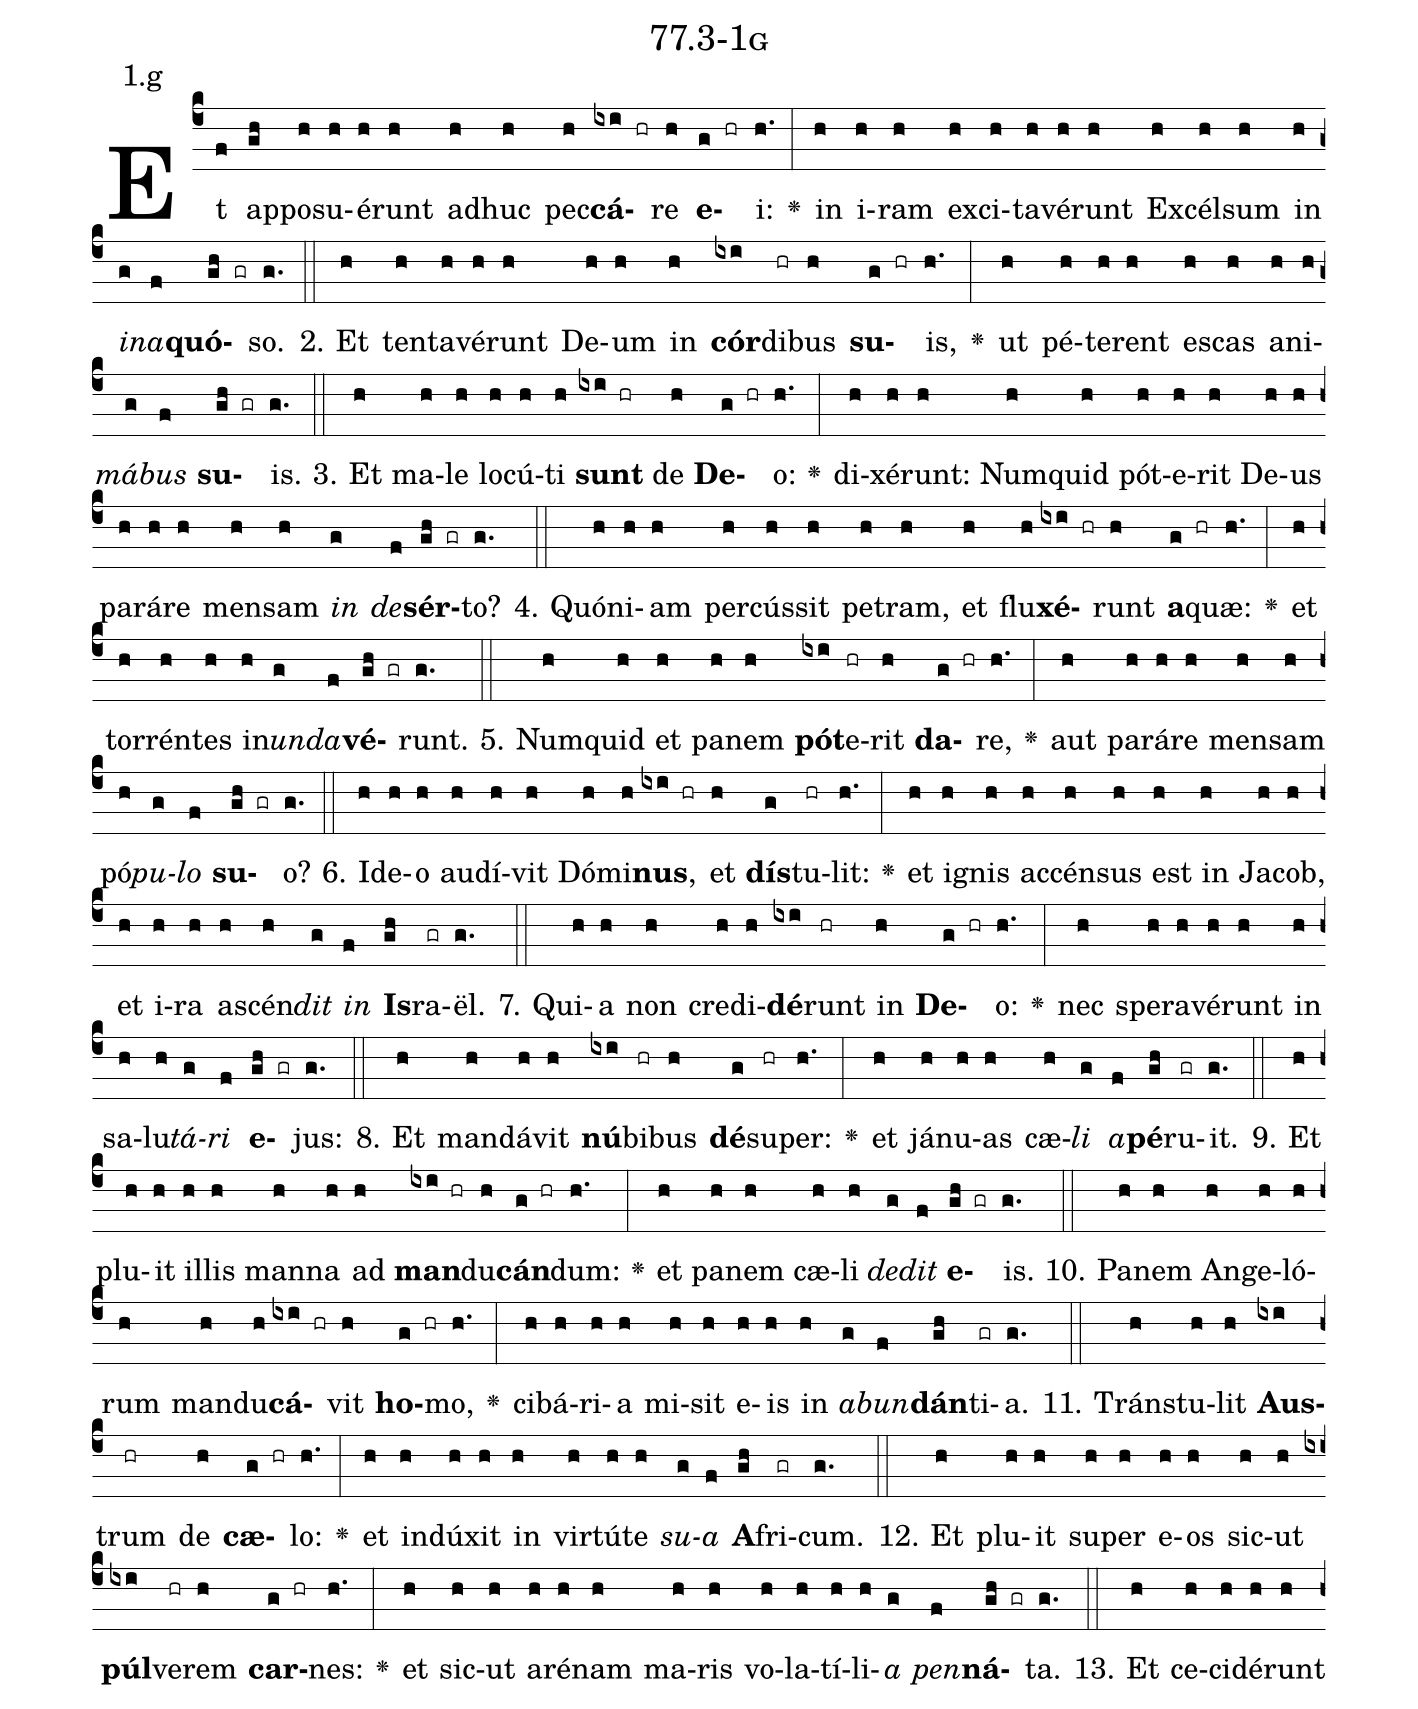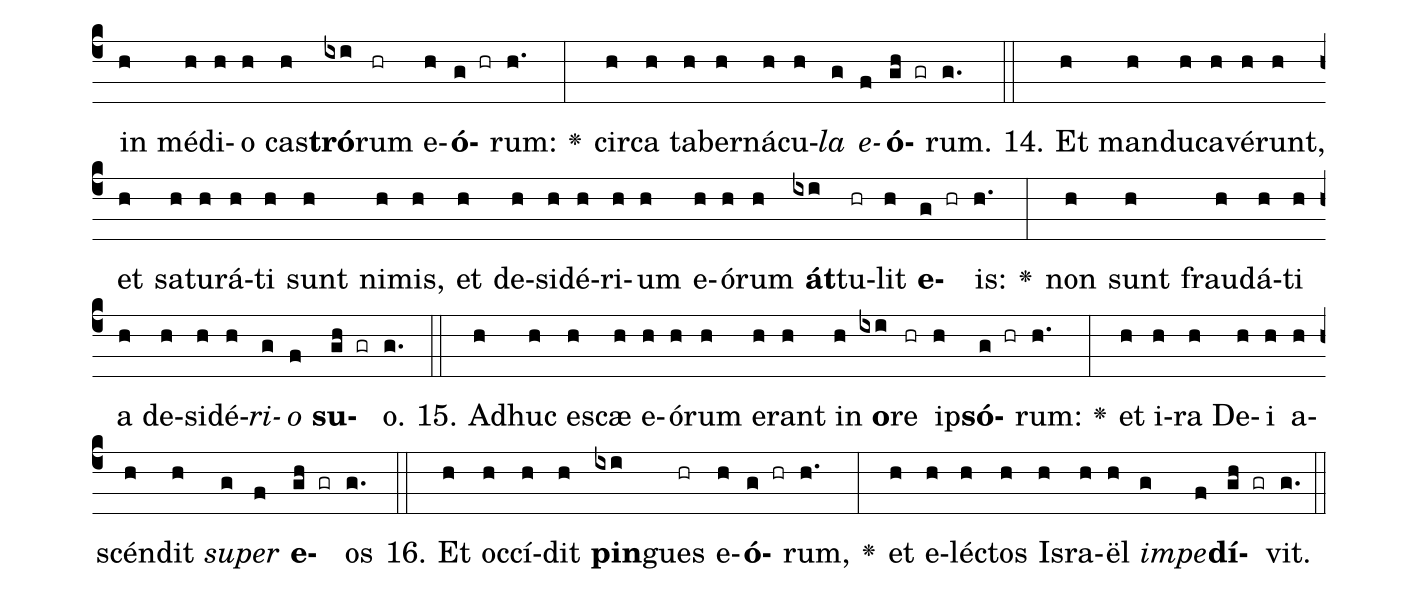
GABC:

name: 77.3-1g;
annotation: 1.g;
%%
(c4)Et(f) ap(gh)po(h)su(h)é(h)runt(h) ad(h)huc(h) pec(h)<b>cá</b>(ixi hr)re(h) <b>e</b>(g hr)i:(h.) <v>\greheightstar</v>(:) in(h) i(h)ram(h) ex(h)ci(h)ta(h)vé(h)runt(h) Ex(h)cél(h)sum(h) in(h) <i>in</i>(g)<i>a</i>(f)<b>quó</b>(gh gr)so.(g.) (::)
2. Et(h) ten(h)ta(h)vé(h)runt(h) De(h)um(h) in(h) <b>cór</b>(ixi)di(hr)bus(h) <b>su</b>(g hr)is,(h.) <v>\greheightstar</v>(:) ut(h) pé(h)te(h)rent(h) es(h)cas(h) a(h)ni(h)<i>má</i>(g)<i>bus</i>(f) <b>su</b>(gh gr)is.(g.) (::)
3. Et(h) ma(h)le(h) lo(h)cú(h)ti(h) <b>sunt</b>(ixi hr) de(h) <b>De</b>(g hr)o:(h.) <v>\greheightstar</v>(:) di(h)xé(h)runt:(h) Num(h)quid(h) pót(h)e(h)rit(h) De(h)us(h) pa(h)rá(h)re(h) men(h)sam(h) <i>in</i>(g) <i>de</i>(f)<b>sér</b>(gh gr)to?(g.) (::)
4. Quón(h)i(h)am(h) per(h)cús(h)sit(h) pe(h)tram,(h) et(h) flu(h)<b>xé</b>(ixi hr)runt(h) <b>a</b>(g hr)quæ:(h.) <v>\greheightstar</v>(:) et(h) tor(h)rén(h)tes(h) in(h)<i>un</i>(g)<i>da</i>(f)<b>vé</b>(gh gr)runt.(g.) (::)
5. Num(h)quid(h) et(h) pa(h)nem(h) <b>pót</b>(ixi)e(hr)rit(h) <b>da</b>(g hr)re,(h.) <v>\greheightstar</v>(:) aut(h) pa(h)rá(h)re(h) men(h)sam(h) pó(h)<i>pu</i>(g)<i>lo</i>(f) <b>su</b>(gh gr)o?(g.) (::)
6. Id(h)e(h)o(h) au(h)dí(h)vit(h) Dó(h)mi(h)<b>nus</b>,(ixi hr) et(h) <b>dís</b>(g)tu(hr)lit:(h.) <v>\greheightstar</v>(:) et(h) i(h)gnis(h) ac(h)cén(h)sus(h) est(h) in(h) Ja(h)cob,(h) et(h) i(h)ra(h) a(h)scén(h)<i>dit</i>(g) <i>in</i>(f) <b>Is</b>(gh)ra(gr)ël.(g.) (::)
7. Qui(h)a(h) non(h) cre(h)di(h)<b>dé</b>(ixi)runt(hr) in(h) <b>De</b>(g hr)o:(h.) <v>\greheightstar</v>(:) nec(h) spe(h)ra(h)vé(h)runt(h) in(h) sa(h)lu(h)<i>tá</i>(g)<i>ri</i>(f) <b>e</b>(gh gr)jus:(g.) (::)
8. Et(h) man(h)dá(h)vit(h) <b>nú</b>(ixi)bi(hr)bus(h) <b>dé</b>(g)su(hr)per:(h.) <v>\greheightstar</v>(:) et(h) já(h)nu(h)as(h) cæ(h)<i>li</i>(g) <i>a</i>(f)<b>pé</b>(gh)ru(gr)it.(g.) (::)
9. Et(h) plu(h)it(h) il(h)lis(h) man(h)na(h) ad(h) <b>man</b>(ixi hr)du(h)<b>cán</b>(g hr)dum:(h.) <v>\greheightstar</v>(:) et(h) pa(h)nem(h) cæ(h)li(h) <i>de</i>(g)<i>dit</i>(f) <b>e</b>(gh gr)is.(g.) (::)
10. Pa(h)nem(h) An(h)ge(h)ló(h)rum(h) man(h)du(h)<b>cá</b>(ixi hr)vit(h) <b>ho</b>(g hr)mo,(h.) <v>\greheightstar</v>(:) ci(h)bá(h)ri(h)a(h) mi(h)sit(h) e(h)is(h) in(h) <i>ab</i>(g)<i>un</i>(f)<b>dán</b>(gh)ti(gr)a.(g.) (::)
11. Tráns(h)tu(h)lit(h) <b>Aus</b>(ixi)trum(hr) de(h) <b>cæ</b>(g hr)lo:(h.) <v>\greheightstar</v>(:) et(h) in(h)dú(h)xit(h) in(h) vir(h)tú(h)te(h) <i>su</i>(g)<i>a</i>(f) <b>A</b>(gh)fri(gr)cum.(g.) (::)
12. Et(h) plu(h)it(h) su(h)per(h) e(h)os(h) sic(h)ut(h) <b>púl</b>(ixi)ve(hr)rem(h) <b>car</b>(g hr)nes:(h.) <v>\greheightstar</v>(:) et(h) sic(h)ut(h) a(h)ré(h)nam(h) ma(h)ris(h) vo(h)la(h)tí(h)li(h)<i>a</i>(g) <i>pen</i>(f)<b>ná</b>(gh gr)ta.(g.) (::)
13. Et(h) ce(h)ci(h)dé(h)runt(h) in(h) mé(h)di(h)o(h) cas(h)<b>tró</b>(ixi)rum(hr) e(h)<b>ó</b>(g hr)rum:(h.) <v>\greheightstar</v>(:) cir(h)ca(h) ta(h)ber(h)ná(h)cu(h)<i>la</i>(g) <i>e</i>(f)<b>ó</b>(gh gr)rum.(g.) (::)
14. Et(h) man(h)du(h)ca(h)vé(h)runt,(h) et(h) sa(h)tu(h)rá(h)ti(h) sunt(h) ni(h)mis,(h) et(h) de(h)si(h)dé(h)ri(h)um(h) e(h)ó(h)rum(h) <b>át</b>(ixi)tu(hr)lit(h) <b>e</b>(g hr)is:(h.) <v>\greheightstar</v>(:) non(h) sunt(h) frau(h)dá(h)ti(h) a(h) de(h)si(h)dé(h)<i>ri</i>(g)<i>o</i>(f) <b>su</b>(gh gr)o.(g.) (::)
15. Ad(h)huc(h) e(h)scæ(h) e(h)ó(h)rum(h) e(h)rant(h) in(h) <b>o</b>(ixi)re(hr) ip(h)<b>só</b>(g hr)rum:(h.) <v>\greheightstar</v>(:) et(h) i(h)ra(h) De(h)i(h) a(h)scén(h)dit(h) <i>su</i>(g)<i>per</i>(f) <b>e</b>(gh gr)os(g.) (::)
16. Et(h) oc(h)cí(h)dit(h) <b>pin</b>(ixi)gues(hr) e(h)<b>ó</b>(g hr)rum,(h.) <v>\greheightstar</v>(:) et(h) e(h)léc(h)tos(h) Is(h)ra(h)ël(h) <i>im</i>(g)<i>pe</i>(f)<b>dí</b>(gh gr)vit.(g.) (::)
